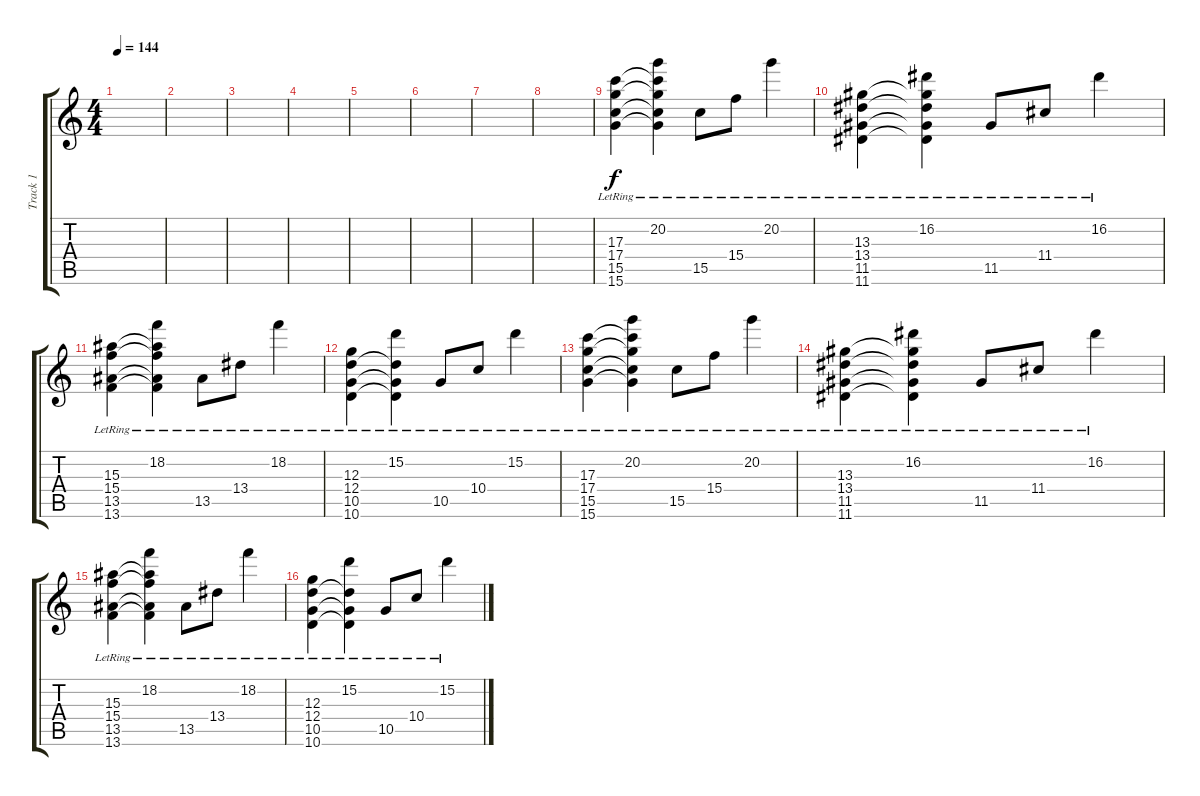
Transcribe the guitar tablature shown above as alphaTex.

\track ("Track 1" "Track 1") {instrument acousticguitarsteel}
\staff {score tabs}
\tuning (E4 B3 G3 D3 A2 E2) {hide}
\ts (4 4)
\tempo 144
\clef g2
\ks c
|
|
|
|
|
|
|
|
(17.3{lr} 17.4{lr} 15.5{lr} 15.6{lr}).4 (20.2{lr} 17.3{t} 17.4{t} 15.5{t} 15.6{t}).4 15.5{lr}.8 15.4{lr}.8 20.2{lr}.4 |
(13.3{lr} 13.4{lr} 11.5{lr} 11.6{lr}).4 (16.2{lr} 13.3{t} 13.4{t} 11.5{t} 11.6{t}).4 11.5{lr}.8 11.4{lr}.8 16.2{lr}.4 |
(15.3{lr} 15.4{lr} 13.5{lr} 13.6{lr}).4 (18.2{lr} 15.3{t} 15.4{t} 13.5{t} 13.6{t}).4 13.5{lr}.8 13.4{lr}.8 18.2{lr}.4 |
(12.3{lr} 12.4{lr} 10.5{lr} 10.6{lr}).4 (15.2{lr} 12.4{t} 10.5{t} 10.6{t}).4 10.5{lr}.8 10.4{lr}.8 15.2{lr}.4 |
(17.3{lr} 17.4{lr} 15.5{lr} 15.6{lr}).4 (20.2{lr} 17.3{t} 17.4{t} 15.5{t} 15.6{t}).4 15.5{lr}.8 15.4{lr}.8 20.2{lr}.4 |
(13.3{lr} 13.4{lr} 11.5{lr} 11.6{lr}).4 (16.2{lr} 13.3{t} 13.4{t} 11.5{t} 11.6{t}).4 11.5{lr}.8 11.4{lr}.8 16.2{lr}.4 |
(15.3{lr} 15.4{lr} 13.5{lr} 13.6{lr}).4 (18.2{lr} 15.3{t} 15.4{t} 13.5{t} 13.6{t}).4 13.5{lr}.8 13.4{lr}.8 18.2{lr}.4 |
(12.3{lr} 12.4{lr} 10.5{lr} 10.6{lr}).4 (15.2{lr} 12.4{t} 10.5{t} 10.6{t}).4 10.5{lr}.8 10.4{lr}.8 15.2{lr}.4
